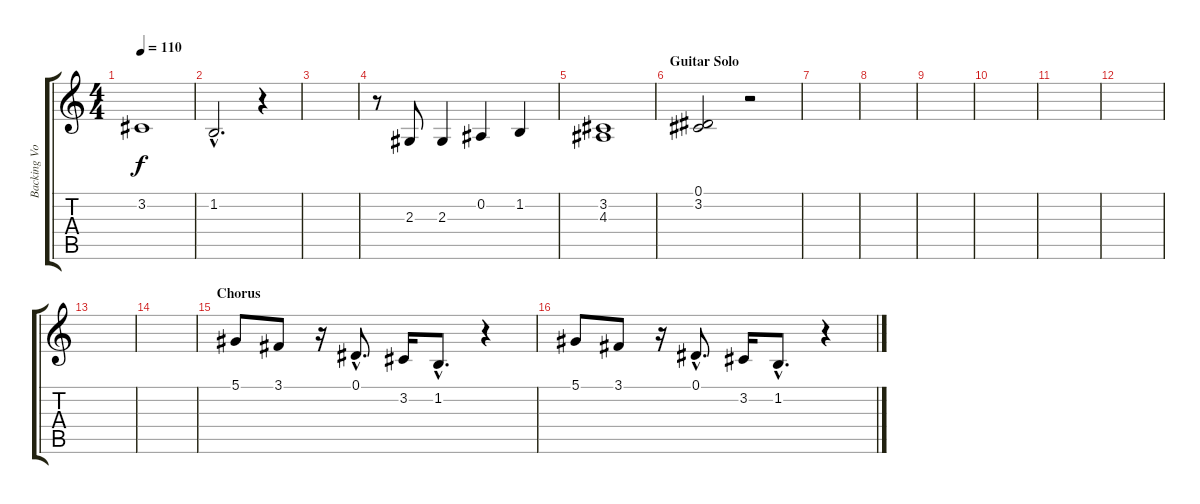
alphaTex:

\track ("Backing Vocals" "Backing Vo") {instrument cello}
\staff {score tabs}
\tuning (Eb4 Bb3 Gb3 Db3 Ab2 Eb2) {hide}
\ts (4 4)
\tempo 110
\clef g2
\ks c
3.2.1{dy f} |
1.2{hac}.2{d} r.4 |
|
r.8 2.3.8 2.3.4 0.2.4 1.2.4 |
(3.2 4.3).1 |
\section ("" "Guitar Solo")
(0.1 3.2).2 r.2 |
|
|
|
|
|
|
|
|
\section ("" "Chorus")
5.1.8 3.1.8 r.16 0.1{hac}.8{d} 3.2.16 1.2{hac}.8{d} r.4 |
5.1.8 3.1.8 r.16 0.1{hac}.8{d} 3.2.16 1.2{hac}.8{d} r.4
